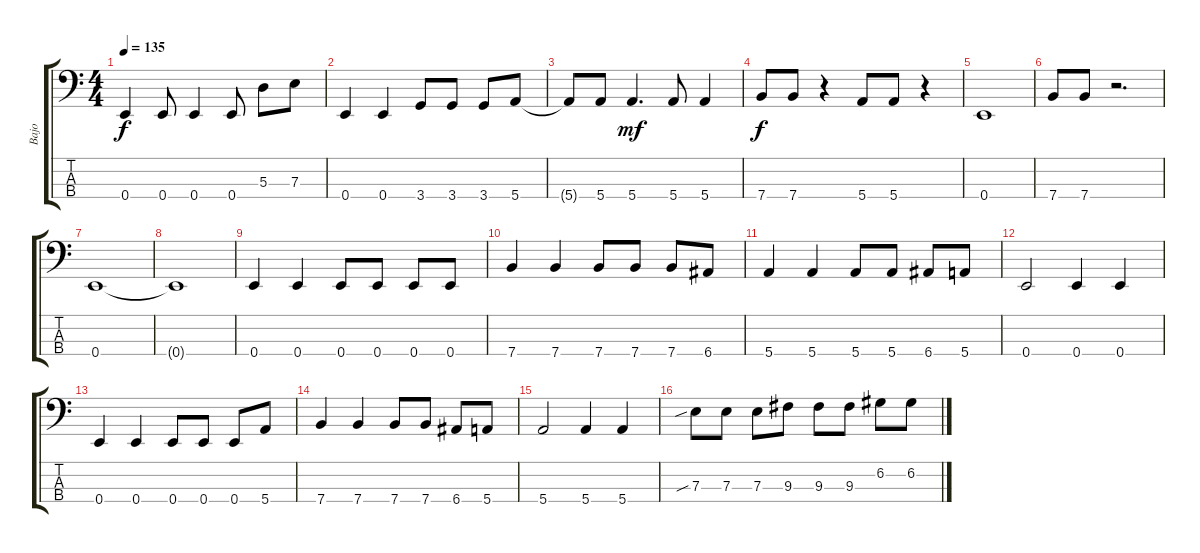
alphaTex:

\track ("Bajo" "Bajo") {instrument electricbassfinger}
\staff {score tabs}
\tuning (G2 D2 A1 E1) {hide}
\ts (4 4)
\tempo 135
\clef f4
\ks c
0.4{t}.4{dy f} 0.4.8 0.4.4 0.4.8 5.3.8 7.3.8 |
0.4.4 0.4.4 3.4.8 3.4.8 3.4.8 5.4.8 |
5.4{t}.8 5.4.8 5.4.4{d dy mf} 5.4.8 5.4.4 |
7.4.8{dy f} 7.4.8 r.4 5.4.8 5.4.8 r.4 |
0.4.1 |
7.4.8 7.4.8 r.2{d} |
0.4.1 |
0.4{t}.1 |
0.4.4 0.4.4 0.4.8 0.4.8 0.4.8 0.4.8 |
7.4.4 7.4.4 7.4.8 7.4.8 7.4.8 6.4.8 |
5.4.4 5.4.4 5.4.8 5.4.8 6.4.8 5.4.8 |
0.4.2 0.4.4 0.4.4 |
0.4.4 0.4.4 0.4.8 0.4.8 0.4.8 5.4.8 |
7.4.4 7.4.4 7.4.8 7.4.8 6.4.8 5.4.8 |
5.4.2 5.4.4 5.4.4 |
7.3{sib}.8 7.3.8 7.3.8 9.3.8 9.3.8 9.3.8 6.2.8 6.2.8
